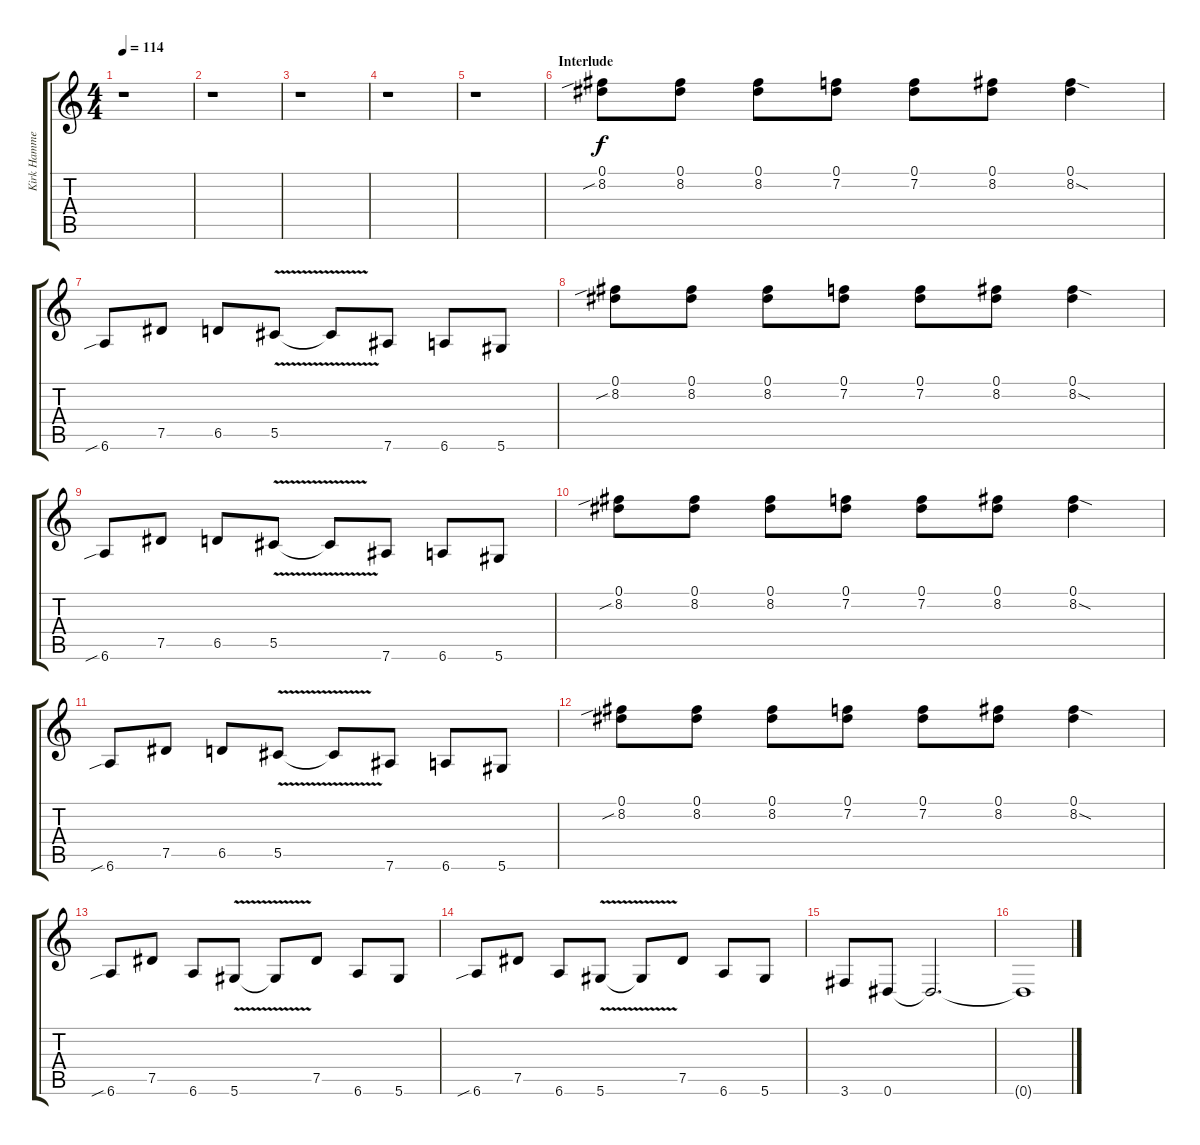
\track ("Kirk Hammet" "Kirk Hamme") {instrument distortionguitar}
\staff {score tabs}
\tuning (Eb4 Bb3 Gb3 Db3 Ab2 Eb2) {hide}
\ts (4 4)
\tempo 114
\clef g2
\ks c
r.1{dy f} |
r.1 |
r.1 |
r.1 |
r.1 |
\section ("" "Interlude")
(0.1 8.2{sib}).8 (0.1 8.2).8 (0.1 8.2).8 (0.1 7.2).8 (0.1 7.2).8 (0.1 8.2).8 (0.1 8.2{sod}).4 |
6.6{sib}.8 7.5.8 6.5.8 5.5{v}.8 5.5{t}.8 7.6.8 6.6.8 5.6.8 |
(0.1 8.2{sib}).8 (0.1 8.2).8 (0.1 8.2).8 (0.1 7.2).8 (0.1 7.2).8 (0.1 8.2).8 (0.1 8.2{sod}).4 |
6.6{sib}.8 7.5.8 6.5.8 5.5{v}.8 5.5{t}.8 7.6.8 6.6.8 5.6.8 |
(0.1 8.2{sib}).8 (0.1 8.2).8 (0.1 8.2).8 (0.1 7.2).8 (0.1 7.2).8 (0.1 8.2).8 (0.1 8.2{sod}).4 |
6.6{sib}.8 7.5.8 6.5.8 5.5{v}.8 5.5{t}.8 7.6.8 6.6.8 5.6.8 |
(0.1 8.2{sib}).8 (0.1 8.2).8 (0.1 8.2).8 (0.1 7.2).8 (0.1 7.2).8 (0.1 8.2).8 (0.1 8.2{sod}).4 |
6.6{sib}.8 7.5.8 6.6.8 5.6{v}.8 5.6{t}.8 7.5.8 6.6.8 5.6.8 |
6.6{sib}.8 7.5.8 6.6.8 5.6{v}.8 5.6{t}.8 7.5.8 6.6.8 5.6.8 |
3.6.8 0.6.8 0.6{t}.2{d} |
0.6{t}.1
